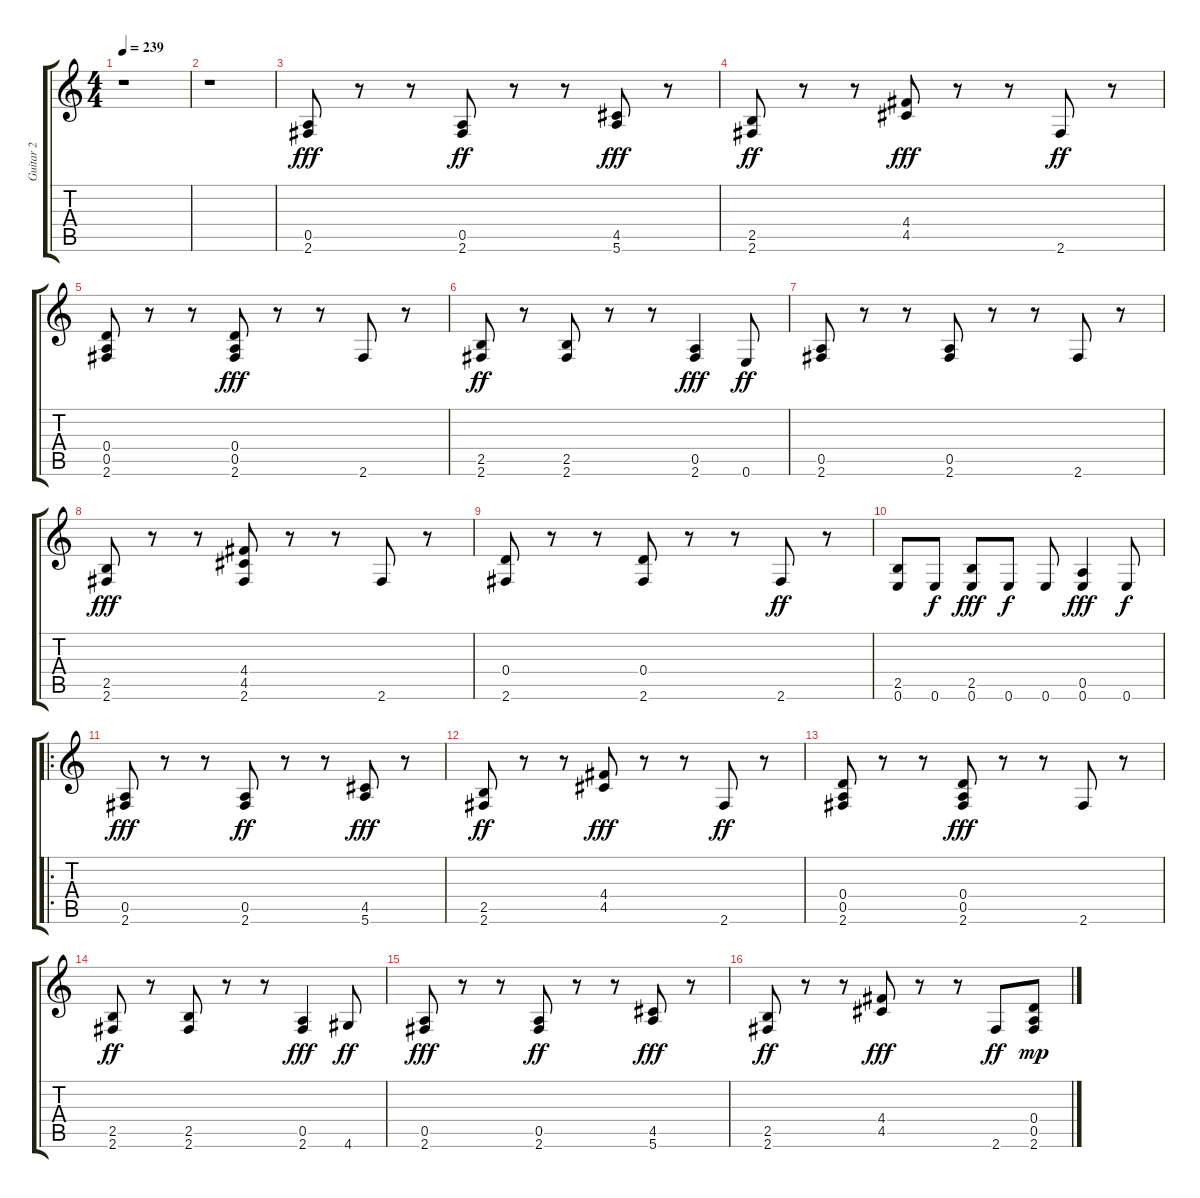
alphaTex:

\track ("Guitar 2" "Guitar 2") {instrument distortionguitar}
\staff {score tabs}
\tuning (E4 B3 G3 D3 A2 E2) {hide}
\ts (4 4)
\tempo 239
\clef g2
\ks c
r.1{dy fff instrument distortionguitar} |
r.1 |
(0.5 2.6).8 r.8 r.8 (0.5 2.6).8{dy ff} r.8 r.8 (4.5 5.6).8{dy fff} r.8 |
(2.5 2.6).8{dy ff} r.8 r.8 (4.4 4.5).8{dy fff} r.8 r.8 2.6.8{dy ff} r.8 |
(0.4 0.5 2.6).8 r.8 r.8 (0.4 0.5 2.6).8{dy fff} r.8 r.8 2.6.8 r.8 |
(2.5 2.6).8{dy ff} r.8 (2.5 2.6).8 r.8 r.8 (0.5 2.6).4{dy fff} 0.6.8{dy ff} |
(0.5 2.6).8 r.8 r.8 (0.5 2.6).8 r.8 r.8 2.6.8 r.8 |
(2.5 2.6).8{dy fff} r.8 r.8 (4.4 4.5 2.6).8 r.8 r.8 2.6.8 r.8 |
(0.4 2.6).8 r.8 r.8 (0.4 2.6).8 r.8 r.8 2.6.8{dy ff} r.8 |
(2.5 0.6).8 0.6.8{dy f} (2.5 0.6).8{dy fff} 0.6.8{dy f} 0.6.8 (0.5 0.6).4{dy fff} 0.6.8{dy f} |
\ro
(0.5 2.6).8{dy fff} r.8 r.8 (0.5 2.6).8{dy ff} r.8 r.8 (4.5 5.6).8{dy fff} r.8 |
(2.5 2.6).8{dy ff} r.8 r.8 (4.4 4.5).8{dy fff} r.8 r.8 2.6.8{dy ff} r.8 |
(0.4 0.5 2.6).8 r.8 r.8 (0.4 0.5 2.6).8{dy fff} r.8 r.8 2.6.8 r.8 |
(2.5 2.6).8{dy ff} r.8 (2.5 2.6).8 r.8 r.8 (0.5 2.6).4{dy fff} 4.6.8{dy ff} |
(0.5 2.6).8{dy fff} r.8 r.8 (0.5 2.6).8{dy ff} r.8 r.8 (4.5 5.6).8{dy fff} r.8 |
(2.5 2.6).8{dy ff} r.8 r.8 (4.4 4.5).8{dy fff} r.8 r.8 2.6.8{dy ff} (0.4 0.5 2.6).8{dy mp}
